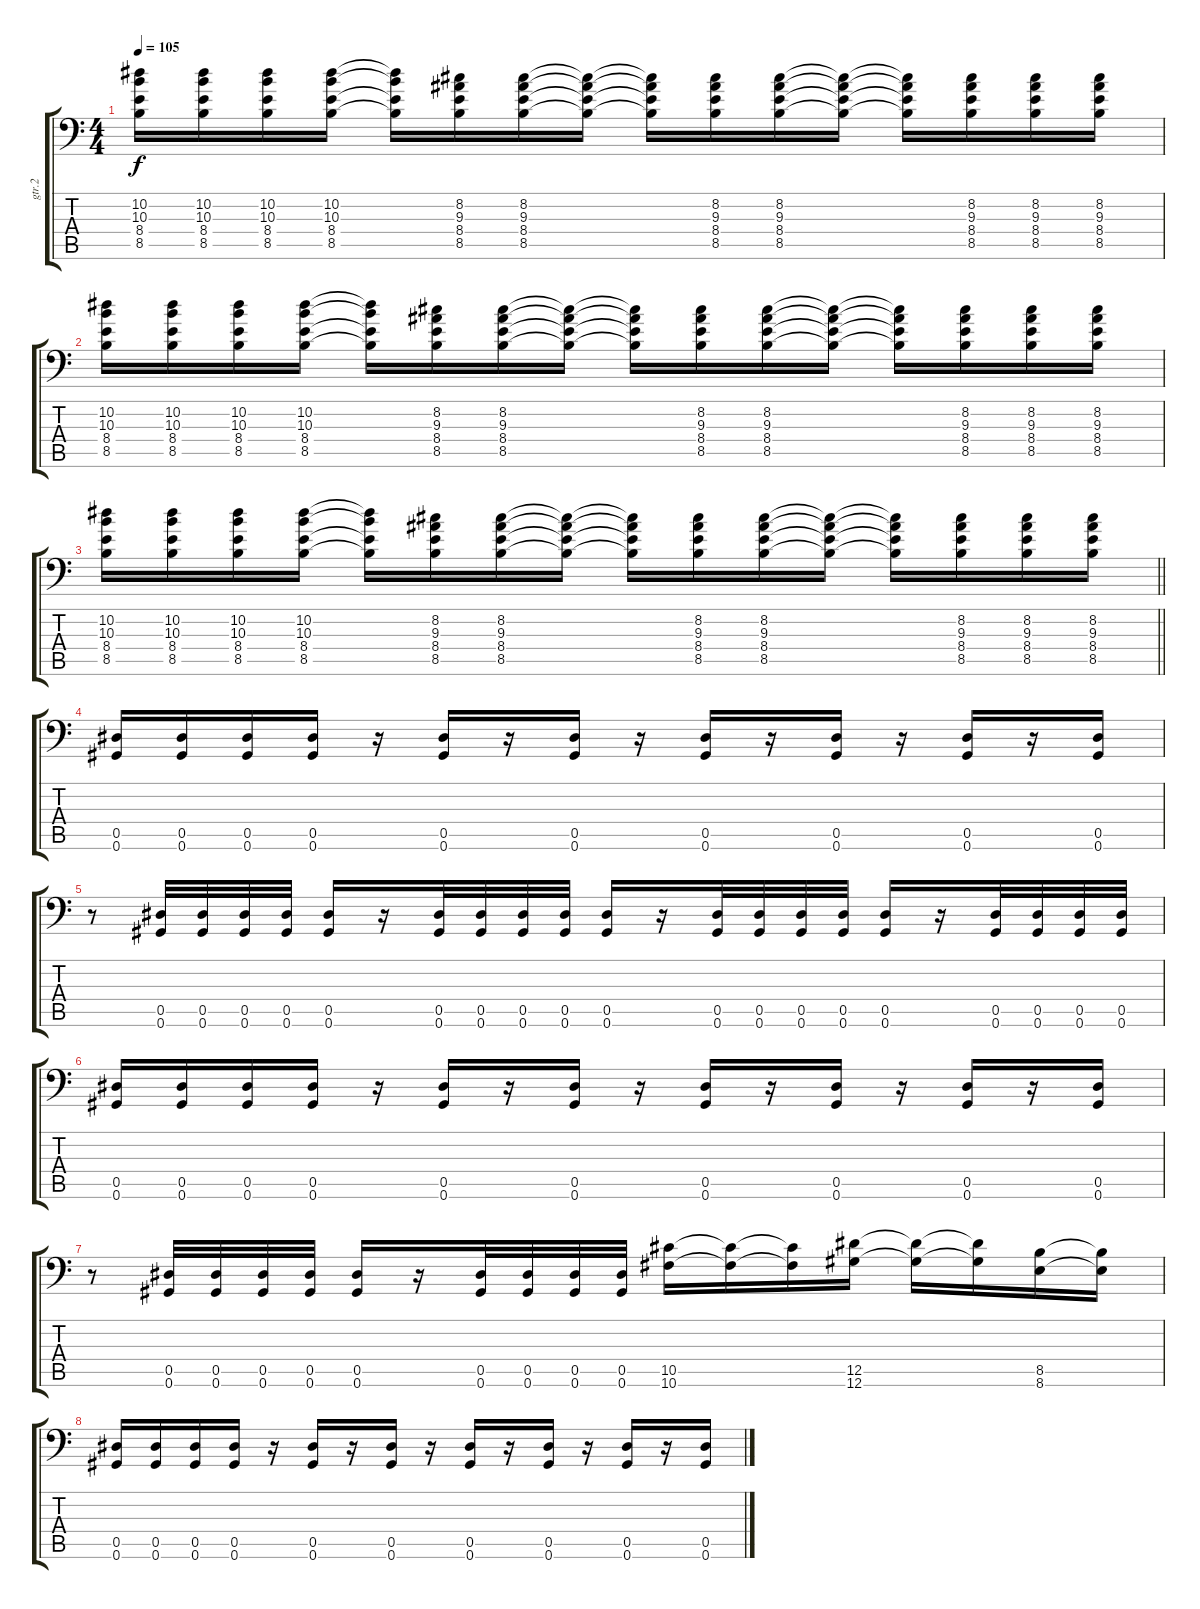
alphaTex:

\track ("gtr.2" "gtr.2") {instrument distortionguitar}
\staff {score tabs}
\tuning (Bb3 F3 Db3 Ab2 Eb2 Ab1) {hide}
\ts (4 4)
\tempo 105
\clef f4
\ks c
(10.2 10.3 8.4 8.5).16{dy f} (10.2 10.3 8.4 8.5).16 (10.2 10.3 8.4 8.5).16 (10.2 10.3 8.4 8.5).16 (10.2{t} 10.3{t} 8.4{t} 8.5{t}).16 (8.2 9.3 8.4 8.5).16 (8.2 9.3 8.4 8.5).16 (8.2{t} 9.3{t} 8.4{t} 8.5{t}).16 (8.2{t} 9.3{t} 8.4{t} 8.5{t}).16 (8.2 9.3 8.4 8.5).16 (8.2 9.3 8.4 8.5).16 (8.2{t} 9.3{t} 8.4{t} 8.5{t}).16 (8.2{t} 9.3{t} 8.4{t} 8.5{t}).16 (8.2 9.3 8.4 8.5).16 (8.2 9.3 8.4 8.5).16 (8.2 9.3 8.4 8.5).16 |
(10.2 10.3 8.4 8.5).16 (10.2 10.3 8.4 8.5).16 (10.2 10.3 8.4 8.5).16 (10.2 10.3 8.4 8.5).16 (10.2{t} 10.3{t} 8.4{t} 8.5{t}).16 (8.2 9.3 8.4 8.5).16 (8.2 9.3 8.4 8.5).16 (8.2{t} 9.3{t} 8.4{t} 8.5{t}).16 (8.2{t} 9.3{t} 8.4{t} 8.5{t}).16 (8.2 9.3 8.4 8.5).16 (8.2 9.3 8.4 8.5).16 (8.2{t} 9.3{t} 8.4{t} 8.5{t}).16 (8.2{t} 9.3{t} 8.4{t} 8.5{t}).16 (8.2 9.3 8.4 8.5).16 (8.2 9.3 8.4 8.5).16 (8.2 9.3 8.4 8.5).16 |
\barLineRight lightlight
(10.2 10.3 8.4 8.5).16 (10.2 10.3 8.4 8.5).16 (10.2 10.3 8.4 8.5).16 (10.2 10.3 8.4 8.5).16 (10.2{t} 10.3{t} 8.4{t} 8.5{t}).16 (8.2 9.3 8.4 8.5).16 (8.2 9.3 8.4 8.5).16 (8.2{t} 9.3{t} 8.4{t} 8.5{t}).16 (8.2{t} 9.3{t} 8.4{t} 8.5{t}).16 (8.2 9.3 8.4 8.5).16 (8.2 9.3 8.4 8.5).16 (8.2{t} 9.3{t} 8.4{t} 8.5{t}).16 (8.2{t} 9.3{t} 8.4{t} 8.5{t}).16 (8.2 9.3 8.4 8.5).16 (8.2 9.3 8.4 8.5).16 (8.2 9.3 8.4 8.5).16 |
\section ("" "")
(0.5 0.6).16 (0.5 0.6).16 (0.5 0.6).16 (0.5 0.6).16 r.16 (0.5 0.6).16 r.16 (0.5 0.6).16 r.16 (0.5 0.6).16 r.16 (0.5 0.6).16 r.16 (0.5 0.6).16 r.16 (0.5 0.6).16 |
r.8 (0.5 0.6).32 (0.5 0.6).32 (0.5 0.6).32 (0.5 0.6).32 (0.5 0.6).16 r.16 (0.5 0.6).32 (0.5 0.6).32 (0.5 0.6).32 (0.5 0.6).32 (0.5 0.6).16 r.16 (0.5 0.6).32 (0.5 0.6).32 (0.5 0.6).32 (0.5 0.6).32 (0.5 0.6).16 r.16 (0.5 0.6).32 (0.5 0.6).32 (0.5 0.6).32 (0.5 0.6).32 |
(0.5 0.6).16 (0.5 0.6).16 (0.5 0.6).16 (0.5 0.6).16 r.16 (0.5 0.6).16 r.16 (0.5 0.6).16 r.16 (0.5 0.6).16 r.16 (0.5 0.6).16 r.16 (0.5 0.6).16 r.16 (0.5 0.6).16 |
r.8 (0.5 0.6).32 (0.5 0.6).32 (0.5 0.6).32 (0.5 0.6).32 (0.5 0.6).16 r.16 (0.5 0.6).32 (0.5 0.6).32 (0.5 0.6).32 (0.5 0.6).32 (10.5 10.6).16 (10.5{t} 10.6{t}).16 (10.5{t} 10.6{t}).16 (12.5 12.6).16 (12.5{t} 12.6{t}).16 (12.5{t} 12.6{t}).16 (8.5 8.6).16 (8.5{t} 8.6{t}).16 |
(0.5 0.6).16 (0.5 0.6).16 (0.5 0.6).16 (0.5 0.6).16 r.16 (0.5 0.6).16 r.16 (0.5 0.6).16 r.16 (0.5 0.6).16 r.16 (0.5 0.6).16 r.16 (0.5 0.6).16 r.16 (0.5 0.6).16
